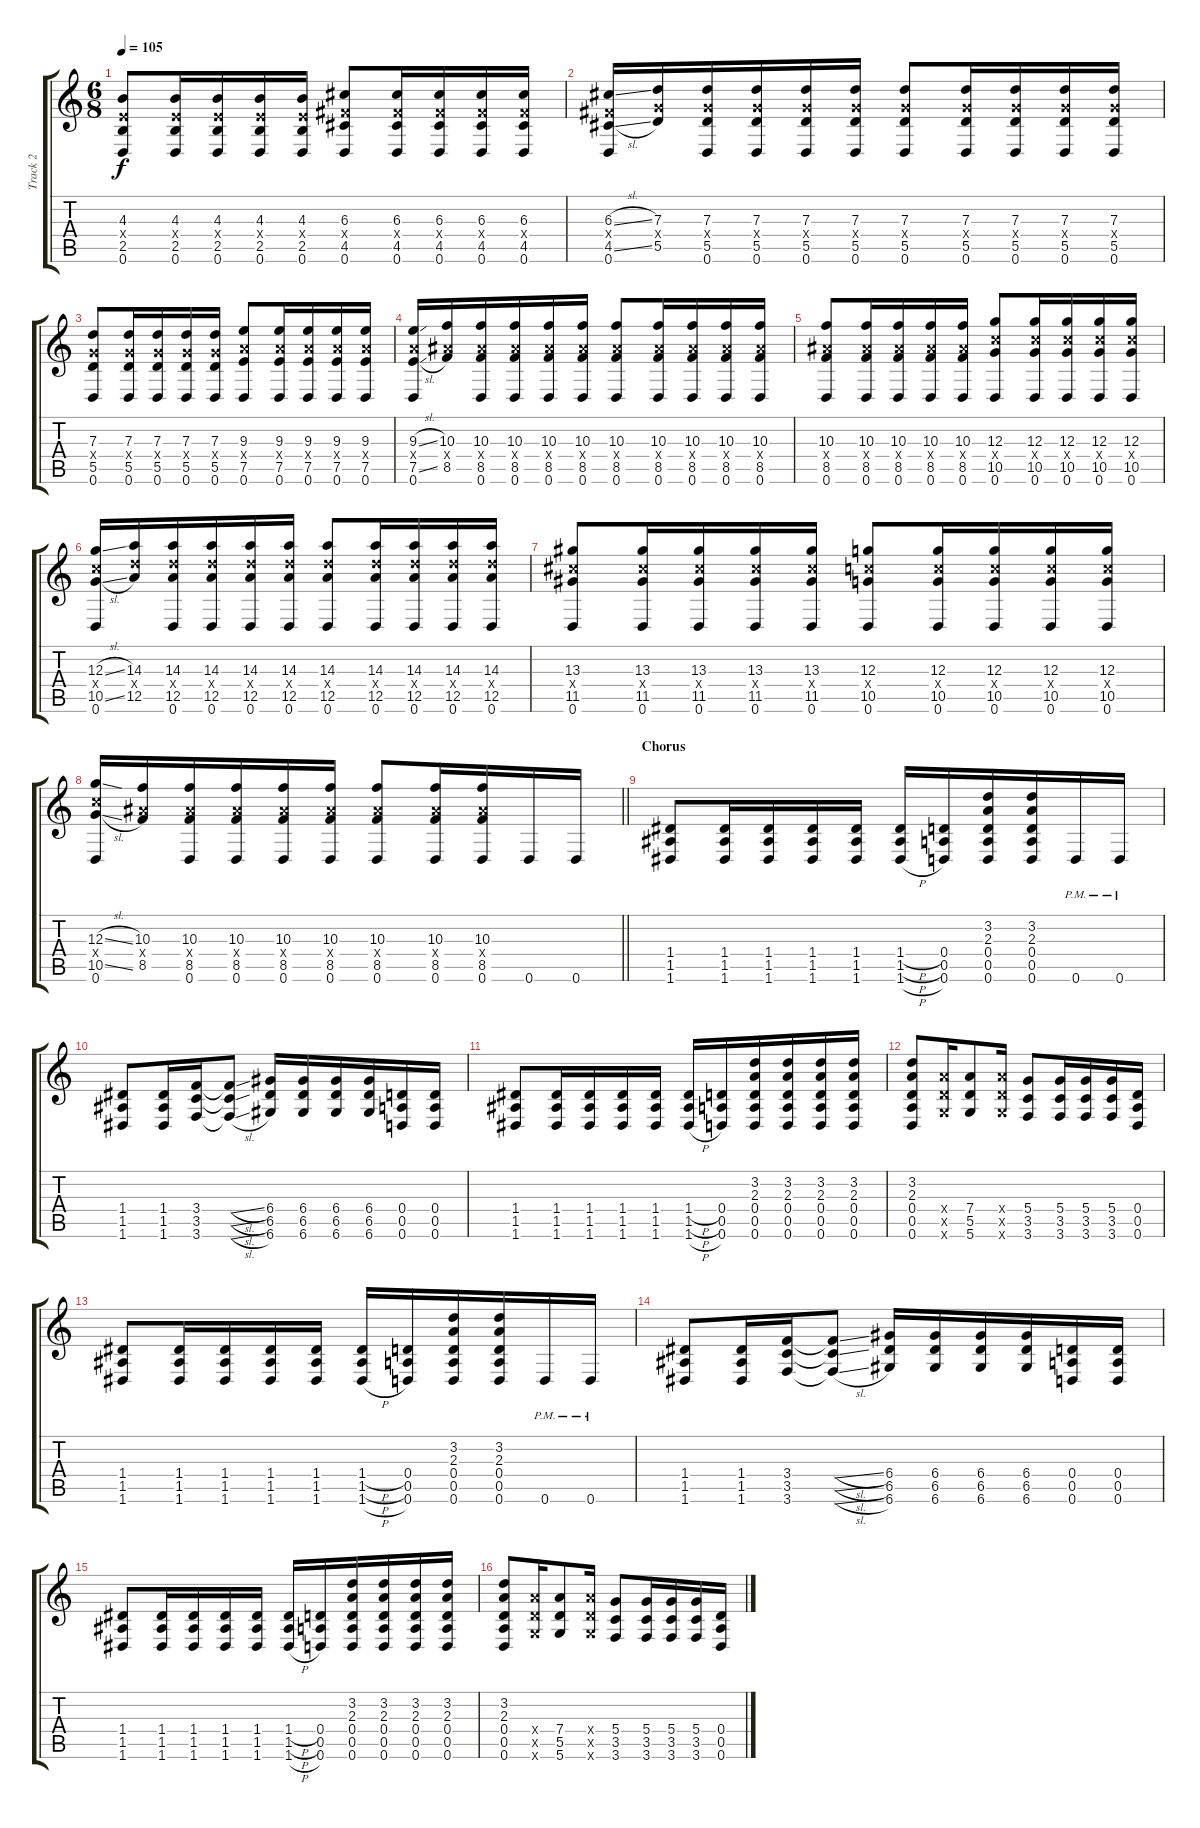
\track ("Track 2" "Track 2") {instrument distortionguitar}
\staff {score tabs}
\tuning (E4 B3 G3 D3 A2 D2) {hide}
\ts (6 8)
\tempo 105
\clef g2
\ks c
(4.3 2.4{x} 2.5 0.6).8{dy f} (4.3 2.4{x} 2.5 0.6).16 (4.3 2.4{x} 2.5 0.6).16 (4.3 2.4{x} 2.5 0.6).16 (4.3 2.4{x} 2.5 0.6).16 (6.3 4.4{x} 4.5 0.6).8 (6.3 4.4{x} 4.5 0.6).16 (6.3 4.4{x} 4.5 0.6).16 (6.3 4.4{x} 4.5 0.6).16 (6.3 4.4{x} 4.5 0.6).16 |
(6.3{sl} 4.4{x} 4.5{sl} 0.6).16 (7.3 5.4{x} 5.5).16 (7.3 5.4{x} 5.5 0.6).16 (7.3 5.4{x} 5.5 0.6).16 (7.3 5.4{x} 5.5 0.6).16 (7.3 5.4{x} 5.5 0.6).16 (7.3 5.4{x} 5.5 0.6).8 (7.3 5.4{x} 5.5 0.6).16 (7.3 5.4{x} 5.5 0.6).16 (7.3 5.4{x} 5.5 0.6).16 (7.3 5.4{x} 5.5 0.6).16 |
(7.3 5.4{x} 5.5 0.6).8 (7.3 5.4{x} 5.5 0.6).16 (7.3 5.4{x} 5.5 0.6).16 (7.3 5.4{x} 5.5 0.6).16 (7.3 5.4{x} 5.5 0.6).16 (9.3 7.4{x} 7.5 0.6).8 (9.3 7.4{x} 7.5 0.6).16 (9.3 7.4{x} 7.5 0.6).16 (9.3 7.4{x} 7.5 0.6).16 (9.3 7.4{x} 7.5 0.6).16 |
(9.3{sl} 7.4{x} 7.5{sl} 0.6).16 (10.3 8.4{x} 8.5).16 (10.3 8.4{x} 8.5 0.6).16 (10.3 8.4{x} 8.5 0.6).16 (10.3 8.4{x} 8.5 0.6).16 (10.3 8.4{x} 8.5 0.6).16 (10.3 8.4{x} 8.5 0.6).8 (10.3 8.4{x} 8.5 0.6).16 (10.3 8.4{x} 8.5 0.6).16 (10.3 8.4{x} 8.5 0.6).16 (10.3 8.4{x} 8.5 0.6).16 |
(10.3 8.4{x} 8.5 0.6).8 (10.3 8.4{x} 8.5 0.6).16 (10.3 8.4{x} 8.5 0.6).16 (10.3 8.4{x} 8.5 0.6).16 (10.3 8.4{x} 8.5 0.6).16 (12.3 10.4{x} 10.5 0.6).8 (12.3 10.4{x} 10.5 0.6).16 (12.3 10.4{x} 10.5 0.6).16 (12.3 10.4{x} 10.5 0.6).16 (12.3 10.4{x} 10.5 0.6).16 |
(12.3{sl} 10.4{x} 10.5{sl} 0.6).16 (14.3 12.4{x} 12.5).16 (14.3 12.4{x} 12.5 0.6).16 (14.3 12.4{x} 12.5 0.6).16 (14.3 12.4{x} 12.5 0.6).16 (14.3 12.4{x} 12.5 0.6).16 (14.3 12.4{x} 12.5 0.6).8 (14.3 12.4{x} 12.5 0.6).16 (14.3 12.4{x} 12.5 0.6).16 (14.3 12.4{x} 12.5 0.6).16 (14.3 12.4{x} 12.5 0.6).16 |
(13.3 11.4{x} 11.5 0.6).8 (13.3 11.4{x} 11.5 0.6).16 (13.3 11.4{x} 11.5 0.6).16 (13.3 11.4{x} 11.5 0.6).16 (13.3 11.4{x} 11.5 0.6).16 (12.3 10.4{x} 10.5 0.6).8 (12.3 10.4{x} 10.5 0.6).16 (12.3 10.4{x} 10.5 0.6).16 (12.3 10.4{x} 10.5 0.6).16 (12.3 10.4{x} 10.5 0.6).16 |
\barLineRight lightlight
(12.3{sl} 10.4{x} 10.5{sl} 0.6).16 (10.3 8.4{x} 8.5).16 (10.3 8.4{x} 8.5 0.6).16 (10.3 8.4{x} 8.5 0.6).16 (10.3 8.4{x} 8.5 0.6).16 (10.3 8.4{x} 8.5 0.6).16 (10.3 8.4{x} 8.5 0.6).8 (10.3 8.4{x} 8.5 0.6).16 (10.3 8.4{x} 8.5 0.6).16 0.6.16 0.6.16 |
\section ("" "Chorus")
(1.4 1.5 1.6).8 (1.4 1.5 1.6).16 (1.4 1.5 1.6).16 (1.4 1.5 1.6).16 (1.4 1.5 1.6).16 (1.4{h} 1.5{h} 1.6{h}).16 (0.4 0.5 0.6).16 (3.2 2.3 0.4 0.5 0.6).16 (3.2 2.3 0.4 0.5 0.6).16 0.6{pm}.16 0.6{pm}.16 |
(1.4 1.5 1.6).8 (1.4 1.5 1.6).16 (3.4 3.5 3.6).16 (3.4{sl t} 3.5{sl t} 3.6{sl t}).8 (6.4 6.5 6.6).16 (6.4 6.5 6.6).16 (6.4 6.5 6.6).16 (6.4 6.5 6.6).16 (0.4 0.5 0.6).16 (0.4 0.5 0.6).16 |
(1.4 1.5 1.6).8 (1.4 1.5 1.6).16 (1.4 1.5 1.6).16 (1.4 1.5 1.6).16 (1.4 1.5 1.6).16 (1.4{h} 1.5{h} 1.6{h}).16 (0.4 0.5 0.6).16 (3.2 2.3 0.4 0.5 0.6).16 (3.2 2.3 0.4 0.5 0.6).16 (3.2 2.3 0.4 0.5 0.6).16 (3.2 2.3 0.4 0.5 0.6).16 |
(3.2 2.3 0.4 0.5 0.6).8 (7.4{x} 5.5{x} 5.6{x}).16 (7.4 5.5 5.6).8 (7.4{x} 5.5{x} 5.6{x}).16 (5.4 3.5 3.6).8 (5.4 3.5 3.6).16 (5.4 3.5 3.6).16 (5.4 3.5 3.6).16 (0.4 0.5 0.6).16 |
(1.4 1.5 1.6).8 (1.4 1.5 1.6).16 (1.4 1.5 1.6).16 (1.4 1.5 1.6).16 (1.4 1.5 1.6).16 (1.4{h} 1.5{h} 1.6{h}).16 (0.4 0.5 0.6).16 (3.2 2.3 0.4 0.5 0.6).16 (3.2 2.3 0.4 0.5 0.6).16 0.6{pm}.16 0.6{pm}.16 |
(1.4 1.5 1.6).8 (1.4 1.5 1.6).16 (3.4 3.5 3.6).16 (3.4{sl t} 3.5{sl t} 3.6{sl t}).8 (6.4 6.5 6.6).16 (6.4 6.5 6.6).16 (6.4 6.5 6.6).16 (6.4 6.5 6.6).16 (0.4 0.5 0.6).16 (0.4 0.5 0.6).16 |
(1.4 1.5 1.6).8 (1.4 1.5 1.6).16 (1.4 1.5 1.6).16 (1.4 1.5 1.6).16 (1.4 1.5 1.6).16 (1.4{h} 1.5{h} 1.6{h}).16 (0.4 0.5 0.6).16 (3.2 2.3 0.4 0.5 0.6).16 (3.2 2.3 0.4 0.5 0.6).16 (3.2 2.3 0.4 0.5 0.6).16 (3.2 2.3 0.4 0.5 0.6).16 |
(3.2 2.3 0.4 0.5 0.6).8 (7.4{x} 5.5{x} 5.6{x}).16 (7.4 5.5 5.6).8 (7.4{x} 5.5{x} 5.6{x}).16 (5.4 3.5 3.6).8 (5.4 3.5 3.6).16 (5.4 3.5 3.6).16 (5.4 3.5 3.6).16 (0.4 0.5 0.6).16
